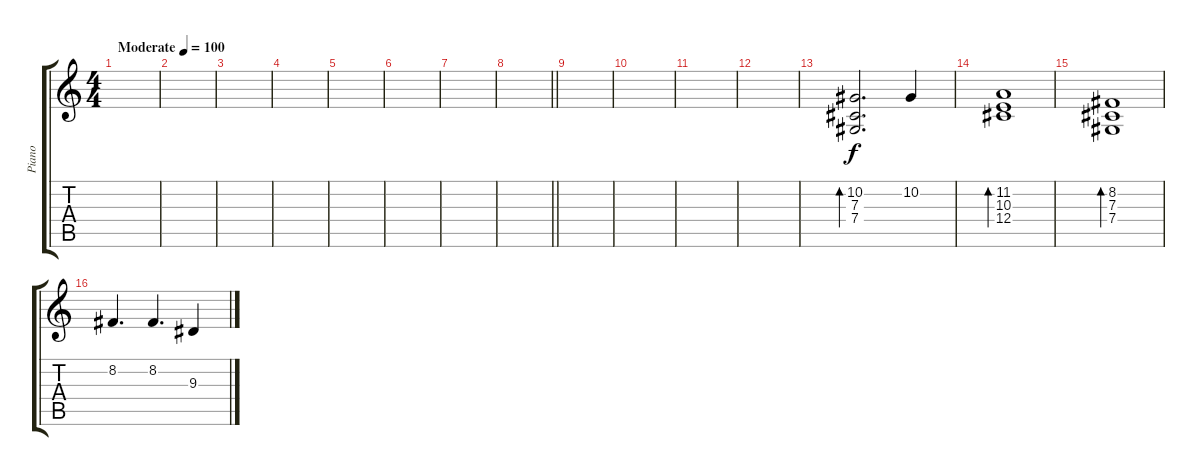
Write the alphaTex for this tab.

\track ("Piano" "Piano") {instrument acousticgrandpiano}
\staff {score tabs}
\tuning (Eb4 Bb3 Gb3 Db3 Ab2 Db2) {hide}
\ts (4 4)
\tempo (100 "Moderate")
\clef g2
\ks c
|
|
|
|
|
|
|
\barLineRight lightlight
|
|
|
|
|
(10.2 7.3 7.4).2{d bd 240} 10.2.4 |
(11.2 10.3 12.4).1{bd 240} |
(8.2 7.3 7.4).1{bd 240} |
8.2.4{d} 8.2.4{d} 9.3.4
